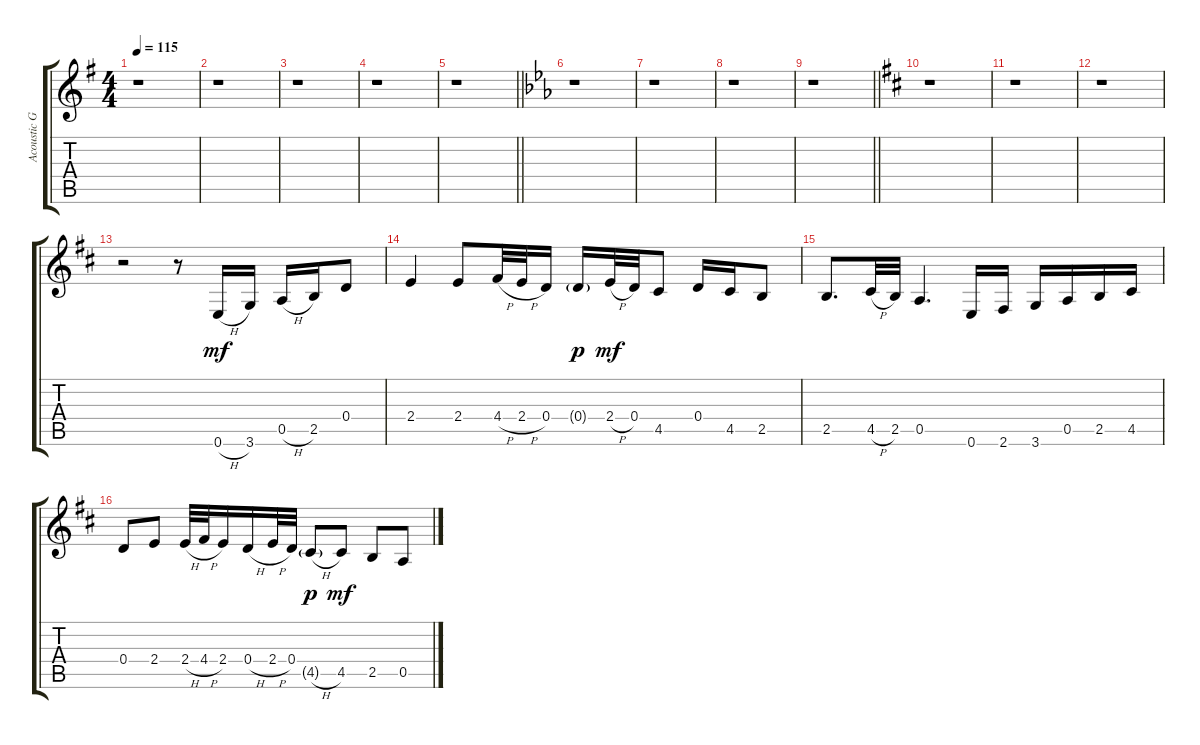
\track ("Acoustic Guitar" "Acoustic G") {instrument acousticguitarsteel}
\staff {score tabs}
\tuning (E4 B3 G3 D3 A2 E2) {hide}
\ts (4 4)
\tempo 115
\clef g2
\ks g
r.1{dy mf} |
r.1 |
r.1 |
r.1 |
\barLineRight lightlight
r.1 |
\ks eb
r.1 |
r.1 |
r.1 |
\barLineRight lightlight
r.1 |
\ks d
r.1 |
r.1 |
r.1 |
r.2 r.8 0.6{h}.16 3.6.16 0.5{h}.16 2.5.16 0.4.8 |
2.4.4 2.4.8 4.4{h}.32 2.4{h}.32 0.4.16 0.4{g}.16{dy p} 2.4{h}.32{dy mf} 0.4.32 4.5.8 0.4.16 4.5.16 2.5.8 |
2.5.8{d} 4.5{h}.32 2.5.32 0.5.4{d} 0.6.16 2.6.16 3.6.16 0.5.16 2.5.16 4.5.16 |
0.4.8 2.4.8 2.4{h}.32 4.4{h}.32 2.4.16 0.4{h}.16 2.4{h}.32 0.4.32 4.5{h g}.8{dy p} 4.5.8{dy mf} 2.5.8 0.5.8
